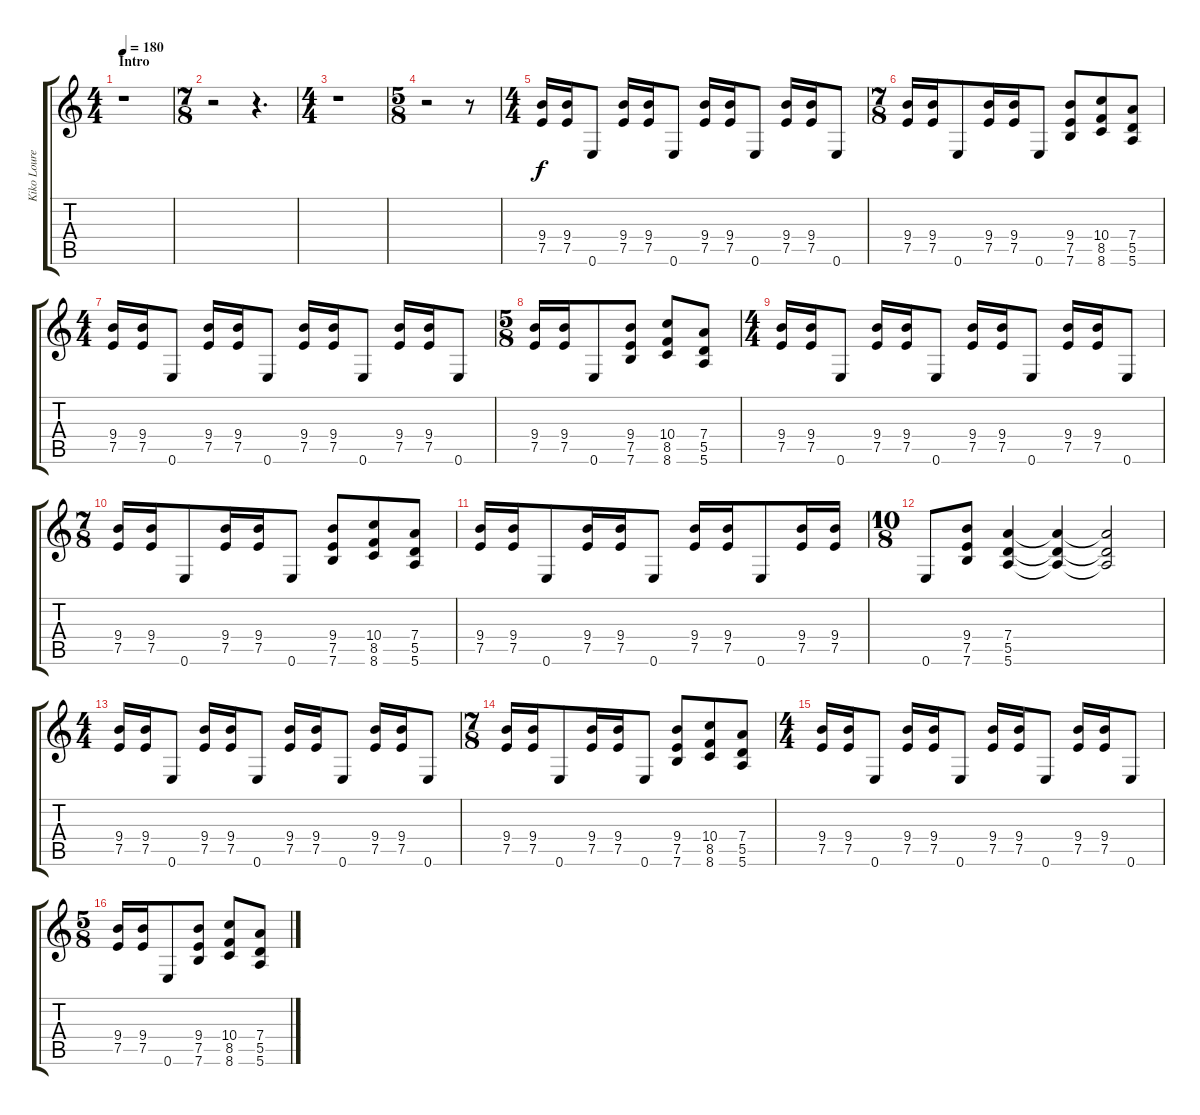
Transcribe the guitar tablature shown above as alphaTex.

\track ("Kiko Loureiro" "Kiko Loure") {instrument distortionguitar}
\staff {score tabs}
\tuning (E4 B3 G3 D3 A2 E2) {hide}
\ts (4 4)
\section ("" "Intro")
\tempo 180
\clef g2
\ks c
r.1{dy f instrument distortionguitar} |
\ts (7 8)
r.2 r.4{d} |
\ts (4 4)
r.1 |
\ts (5 8)
r.2 r.8 |
\ts (4 4)
(9.4 7.5).16 (9.4 7.5).16 0.6.8 (9.4 7.5).16 (9.4 7.5).16 0.6.8 (9.4 7.5).16 (9.4 7.5).16 0.6.8 (9.4 7.5).16 (9.4 7.5).16 0.6.8 |
\ts (7 8)
(9.4 7.5).16 (9.4 7.5).16 0.6.8 (9.4 7.5).16 (9.4 7.5).16 0.6.8 (9.4 7.5 7.6).8 (10.4 8.5 8.6).8 (7.4 5.5 5.6).8 |
\ts (4 4)
(9.4 7.5).16 (9.4 7.5).16 0.6.8 (9.4 7.5).16 (9.4 7.5).16 0.6.8 (9.4 7.5).16 (9.4 7.5).16 0.6.8 (9.4 7.5).16 (9.4 7.5).16 0.6.8 |
\ts (5 8)
(9.4 7.5).16 (9.4 7.5).16 0.6.8 (9.4 7.5 7.6).8 (10.4 8.5 8.6).8 (7.4 5.5 5.6).8 |
\ts (4 4)
(9.4 7.5).16 (9.4 7.5).16 0.6.8 (9.4 7.5).16 (9.4 7.5).16 0.6.8 (9.4 7.5).16 (9.4 7.5).16 0.6.8 (9.4 7.5).16 (9.4 7.5).16 0.6.8 |
\ts (7 8)
(9.4 7.5).16 (9.4 7.5).16 0.6.8 (9.4 7.5).16 (9.4 7.5).16 0.6.8 (9.4 7.5 7.6).8 (10.4 8.5 8.6).8 (7.4 5.5 5.6).8 |
(9.4 7.5).16 (9.4 7.5).16 0.6.8 (9.4 7.5).16 (9.4 7.5).16 0.6.8 (9.4 7.5).16 (9.4 7.5).16 0.6.8 (9.4 7.5).16 (9.4 7.5).16 |
\ts (10 8)
0.6.8 (9.4 7.5 7.6).8 (7.4 5.5 5.6).4 (7.4{t} 5.5{t} 5.6{t}).4 (7.4{t} 5.5{t} 5.6{t}).2 |
\ts (4 4)
(9.4 7.5).16 (9.4 7.5).16 0.6.8 (9.4 7.5).16 (9.4 7.5).16 0.6.8 (9.4 7.5).16 (9.4 7.5).16 0.6.8 (9.4 7.5).16 (9.4 7.5).16 0.6.8 |
\ts (7 8)
(9.4 7.5).16 (9.4 7.5).16 0.6.8 (9.4 7.5).16 (9.4 7.5).16 0.6.8 (9.4 7.5 7.6).8 (10.4 8.5 8.6).8 (7.4 5.5 5.6).8 |
\ts (4 4)
(9.4 7.5).16 (9.4 7.5).16 0.6.8 (9.4 7.5).16 (9.4 7.5).16 0.6.8 (9.4 7.5).16 (9.4 7.5).16 0.6.8 (9.4 7.5).16 (9.4 7.5).16 0.6.8 |
\ts (5 8)
(9.4 7.5).16 (9.4 7.5).16 0.6.8 (9.4 7.5 7.6).8 (10.4 8.5 8.6).8 (7.4 5.5 5.6).8
